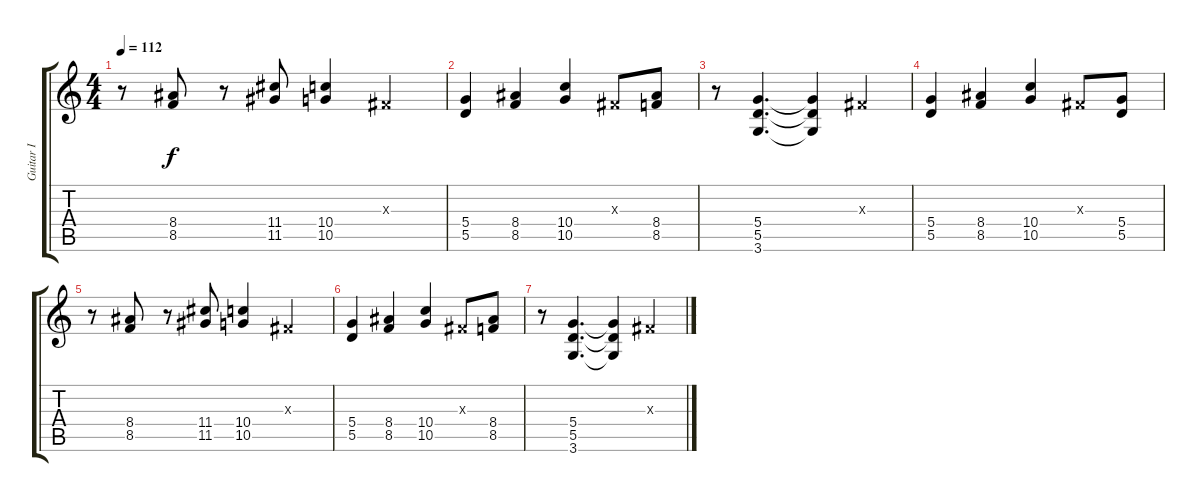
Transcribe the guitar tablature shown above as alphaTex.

\track ("Guitar I" "Guitar I") {instrument overdrivenguitar}
\staff {score tabs}
\tuning (E4 B3 G3 D3 A2 E2) {hide}
\ts (4 4)
\tempo 112
\clef g2
\ks c
r.8{dy f} (8.4 8.5).8 r.8 (11.4 11.5).8 (10.4 10.5).4 -1.3{x}.4 |
(5.4 5.5).4 (8.4 8.5).4 (10.4 10.5).4 -1.3{x}.8 (8.4 8.5).8 |
r.8 (5.4 5.5 3.6).4{d} (5.4{t} 5.5{t} 3.6{t}).4 -1.3{x}.4 |
(5.4 5.5).4 (8.4 8.5).4 (10.4 10.5).4 -1.3{x}.8 (5.4 5.5).8 |
r.8 (8.4 8.5).8 r.8 (11.4 11.5).8 (10.4 10.5).4 -1.3{x}.4 |
(5.4 5.5).4 (8.4 8.5).4 (10.4 10.5).4 -1.3{x}.8 (8.4 8.5).8 |
r.8 (5.4 5.5 3.6).4{d} (5.4{t} 5.5{t} 3.6{t}).4 -1.3{x}.4
